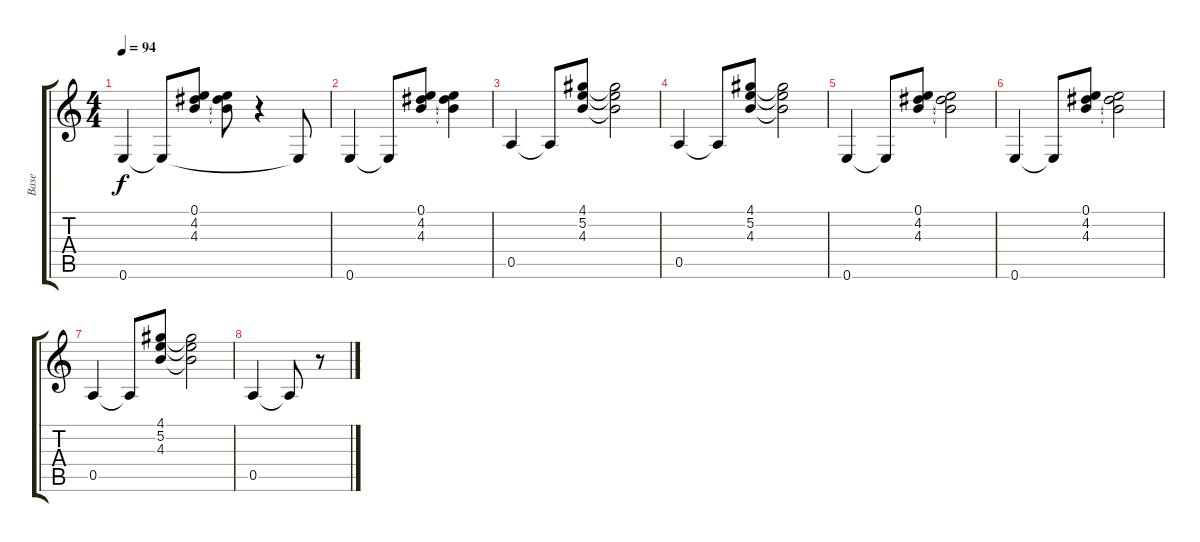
\track ("Base" "Base") {instrument acousticguitarsteel}
\staff {score tabs}
\tuning (E4 B3 G3 D3 A2 E2) {hide}
\ts (4 4)
\tempo 94
\clef g2
\ks c
0.6.4{dy f} 0.6{t}.8 (0.1 4.2 4.3).8 (0.1{t} 4.2{t} 4.3{t}).8 r.4 0.6{t}.8 |
0.6.4 0.6{t}.8 (0.1 4.2 4.3).8 (0.1{t} 4.2{t} 4.3{t}).4 |
0.5.4 0.5{t}.8 (4.1 5.2 4.3).8 (4.1{t} 5.2{t} 4.3{t}).2 |
0.5.4 0.5{t}.8 (4.1 5.2 4.3).8 (4.1{t} 5.2{t} 4.3{t}).2 |
0.6.4 0.6{t}.8 (0.1 4.2 4.3).8 (0.1{t} 4.2{t} 4.3{t}).2 |
0.6.4 0.6{t}.8 (0.1 4.2 4.3).8 (0.1{t} 4.2{t} 4.3{t}).2 |
0.5.4 0.5{t}.8 (4.1 5.2 4.3).8 (4.1{t} 5.2{t} 4.3{t}).2 |
0.5.4 0.5{t}.8 r.8
